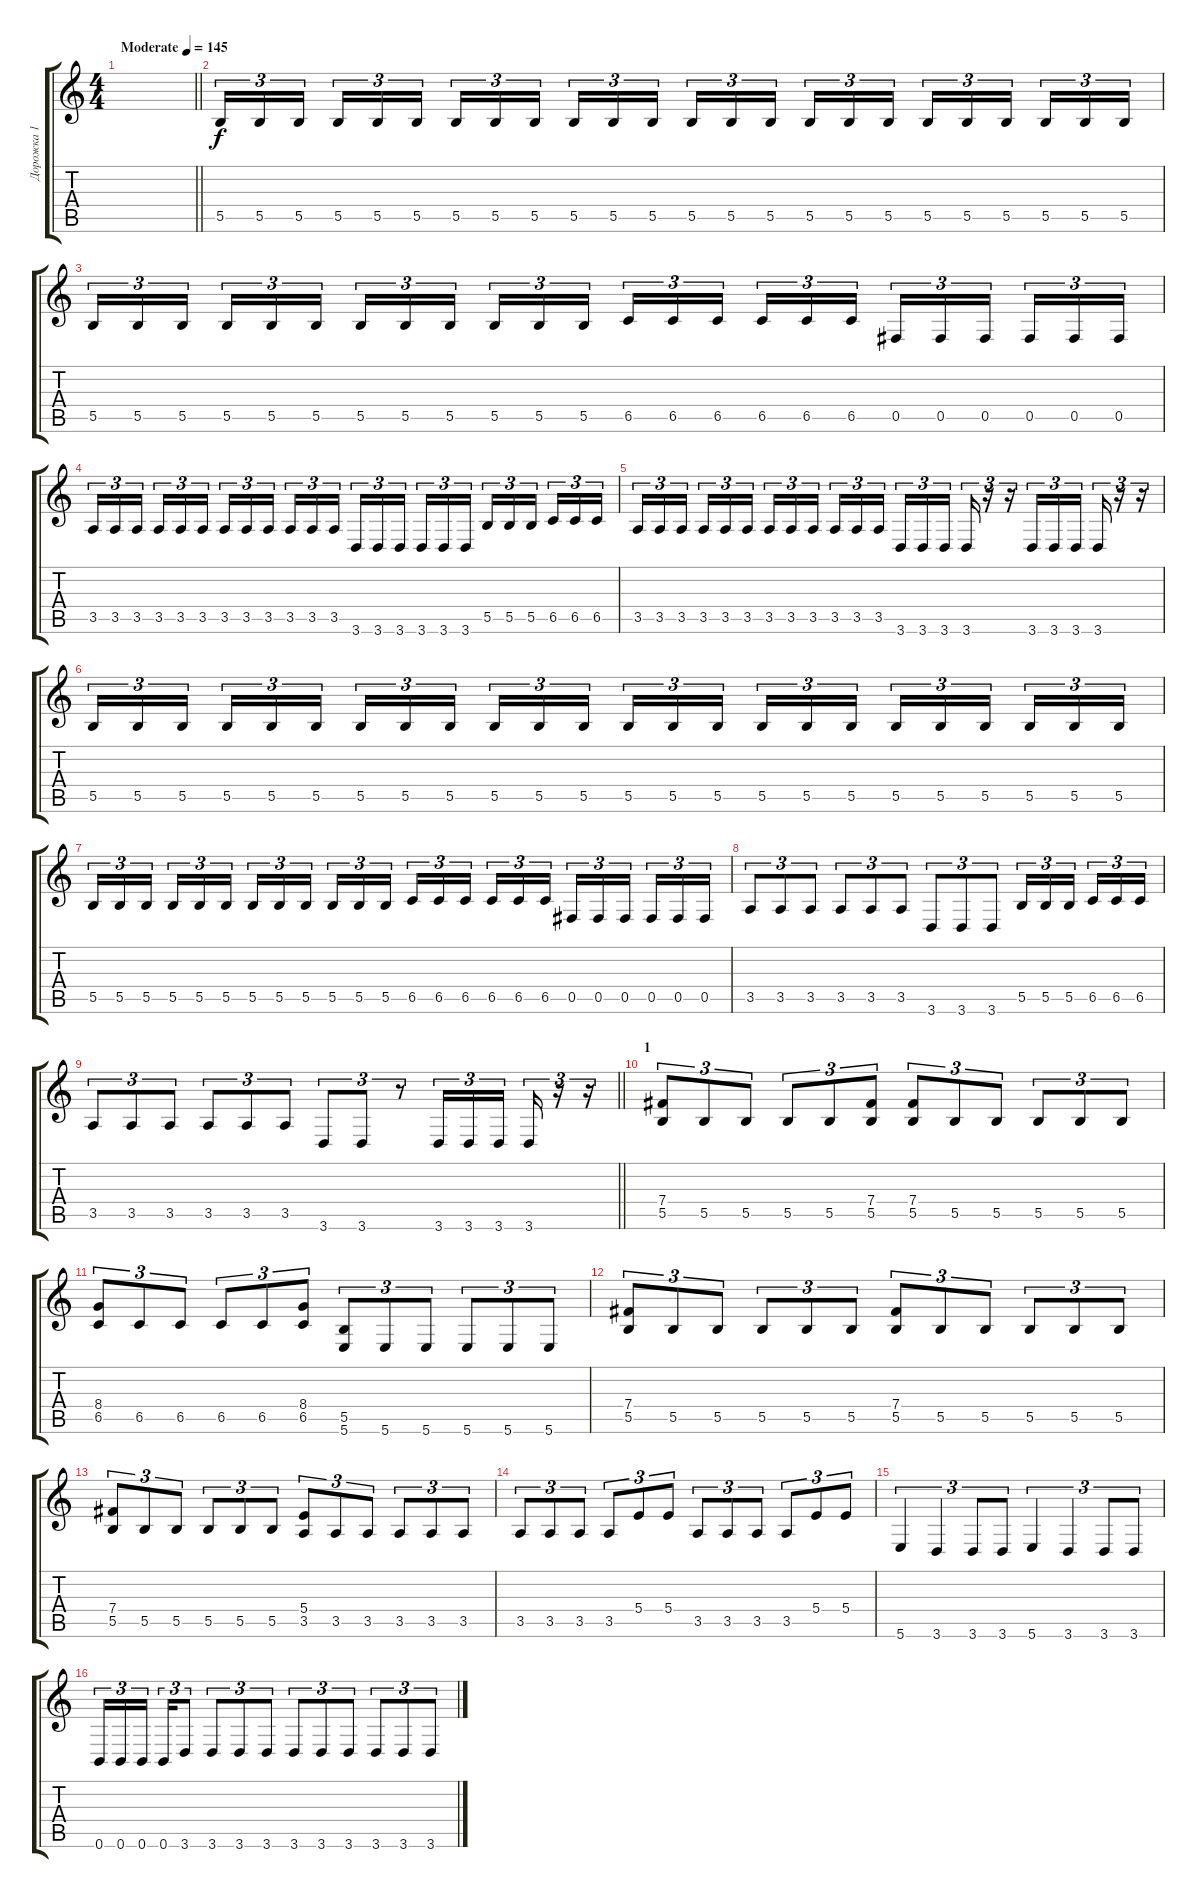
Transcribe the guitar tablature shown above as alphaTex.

\track ("Дорожка 1" "Дорожка 1") {instrument distortionguitar}
\staff {score tabs}
\tuning (Db4 Ab3 E3 B2 Gb2 B1) {hide}
\ts (4 4)
\tempo (145 "Moderate")
\clef g2
\barLineRight lightlight
\ks c
|
\section ("" " ")
5.5.16{tu (3 2)} 5.5.16{tu (3 2)} 5.5.16{tu (3 2) beam splitsecondary} 5.5.16{tu (3 2)} 5.5.16{tu (3 2)} 5.5.16{tu (3 2)} 5.5.16{tu (3 2)} 5.5.16{tu (3 2)} 5.5.16{tu (3 2) beam splitsecondary} 5.5.16{tu (3 2)} 5.5.16{tu (3 2)} 5.5.16{tu (3 2)} 5.5.16{tu (3 2)} 5.5.16{tu (3 2)} 5.5.16{tu (3 2) beam splitsecondary} 5.5.16{tu (3 2)} 5.5.16{tu (3 2)} 5.5.16{tu (3 2)} 5.5.16{tu (3 2)} 5.5.16{tu (3 2)} 5.5.16{tu (3 2) beam splitsecondary} 5.5.16{tu (3 2)} 5.5.16{tu (3 2)} 5.5.16{tu (3 2)} |
5.5.16{tu (3 2)} 5.5.16{tu (3 2)} 5.5.16{tu (3 2) beam splitsecondary} 5.5.16{tu (3 2)} 5.5.16{tu (3 2)} 5.5.16{tu (3 2)} 5.5.16{tu (3 2)} 5.5.16{tu (3 2)} 5.5.16{tu (3 2) beam splitsecondary} 5.5.16{tu (3 2)} 5.5.16{tu (3 2)} 5.5.16{tu (3 2)} 6.5.16{tu (3 2)} 6.5.16{tu (3 2)} 6.5.16{tu (3 2) beam splitsecondary} 6.5.16{tu (3 2)} 6.5.16{tu (3 2)} 6.5.16{tu (3 2)} 0.5.16{tu (3 2)} 0.5.16{tu (3 2)} 0.5.16{tu (3 2) beam splitsecondary} 0.5.16{tu (3 2)} 0.5.16{tu (3 2)} 0.5.16{tu (3 2)} |
3.5.16{tu (3 2)} 3.5.16{tu (3 2)} 3.5.16{tu (3 2) beam splitsecondary} 3.5.16{tu (3 2)} 3.5.16{tu (3 2)} 3.5.16{tu (3 2)} 3.5.16{tu (3 2)} 3.5.16{tu (3 2)} 3.5.16{tu (3 2) beam splitsecondary} 3.5.16{tu (3 2)} 3.5.16{tu (3 2)} 3.5.16{tu (3 2)} 3.6.16{tu (3 2)} 3.6.16{tu (3 2)} 3.6.16{tu (3 2) beam splitsecondary} 3.6.16{tu (3 2)} 3.6.16{tu (3 2)} 3.6.16{tu (3 2)} 5.5.16{tu (3 2)} 5.5.16{tu (3 2)} 5.5.16{tu (3 2) beam splitsecondary} 6.5.16{tu (3 2)} 6.5.16{tu (3 2)} 6.5.16{tu (3 2)} |
3.5.16{tu (3 2)} 3.5.16{tu (3 2)} 3.5.16{tu (3 2) beam splitsecondary} 3.5.16{tu (3 2)} 3.5.16{tu (3 2)} 3.5.16{tu (3 2)} 3.5.16{tu (3 2)} 3.5.16{tu (3 2)} 3.5.16{tu (3 2) beam splitsecondary} 3.5.16{tu (3 2)} 3.5.16{tu (3 2)} 3.5.16{tu (3 2)} 3.6.16{tu (3 2)} 3.6.16{tu (3 2)} 3.6.16{tu (3 2) beam splitsecondary} 3.6.16{tu (3 2)} r.16{tu (3 2)} r.16{tu (3 2)} 3.6.16{tu (3 2)} 3.6.16{tu (3 2)} 3.6.16{tu (3 2) beam splitsecondary} 3.6.16{tu (3 2)} r.16{tu (3 2)} r.16{tu (3 2)} |
5.5.16{tu (3 2)} 5.5.16{tu (3 2)} 5.5.16{tu (3 2) beam splitsecondary} 5.5.16{tu (3 2)} 5.5.16{tu (3 2)} 5.5.16{tu (3 2)} 5.5.16{tu (3 2)} 5.5.16{tu (3 2)} 5.5.16{tu (3 2) beam splitsecondary} 5.5.16{tu (3 2)} 5.5.16{tu (3 2)} 5.5.16{tu (3 2)} 5.5.16{tu (3 2)} 5.5.16{tu (3 2)} 5.5.16{tu (3 2) beam splitsecondary} 5.5.16{tu (3 2)} 5.5.16{tu (3 2)} 5.5.16{tu (3 2)} 5.5.16{tu (3 2)} 5.5.16{tu (3 2)} 5.5.16{tu (3 2) beam splitsecondary} 5.5.16{tu (3 2)} 5.5.16{tu (3 2)} 5.5.16{tu (3 2)} |
5.5.16{tu (3 2)} 5.5.16{tu (3 2)} 5.5.16{tu (3 2) beam splitsecondary} 5.5.16{tu (3 2)} 5.5.16{tu (3 2)} 5.5.16{tu (3 2)} 5.5.16{tu (3 2)} 5.5.16{tu (3 2)} 5.5.16{tu (3 2) beam splitsecondary} 5.5.16{tu (3 2)} 5.5.16{tu (3 2)} 5.5.16{tu (3 2)} 6.5.16{tu (3 2)} 6.5.16{tu (3 2)} 6.5.16{tu (3 2) beam splitsecondary} 6.5.16{tu (3 2)} 6.5.16{tu (3 2)} 6.5.16{tu (3 2)} 0.5.16{tu (3 2)} 0.5.16{tu (3 2)} 0.5.16{tu (3 2) beam splitsecondary} 0.5.16{tu (3 2)} 0.5.16{tu (3 2)} 0.5.16{tu (3 2)} |
3.5.8{tu (3 2)} 3.5.8{tu (3 2)} 3.5.8{tu (3 2)} 3.5.8{tu (3 2)} 3.5.8{tu (3 2)} 3.5.8{tu (3 2)} 3.6.8{tu (3 2)} 3.6.8{tu (3 2)} 3.6.8{tu (3 2)} 5.5.16{tu (3 2)} 5.5.16{tu (3 2)} 5.5.16{tu (3 2) beam splitsecondary} 6.5.16{tu (3 2)} 6.5.16{tu (3 2)} 6.5.16{tu (3 2)} |
\barLineRight lightlight
3.5.8{tu (3 2)} 3.5.8{tu (3 2)} 3.5.8{tu (3 2)} 3.5.8{tu (3 2)} 3.5.8{tu (3 2)} 3.5.8{tu (3 2)} 3.6.8{tu (3 2)} 3.6.8{tu (3 2)} r.8{tu (3 2)} 3.6.16{tu (3 2)} 3.6.16{tu (3 2)} 3.6.16{tu (3 2) beam splitsecondary} 3.6.16{tu (3 2)} r.16{tu (3 2)} r.16{tu (3 2)} |
\section ("" "1")
(7.4 5.5).8{tu (3 2)} 5.5.8{tu (3 2)} 5.5.8{tu (3 2)} 5.5.8{tu (3 2)} 5.5.8{tu (3 2)} (7.4 5.5).8{tu (3 2)} (7.4 5.5).8{tu (3 2)} 5.5.8{tu (3 2)} 5.5.8{tu (3 2)} 5.5.8{tu (3 2)} 5.5.8{tu (3 2)} 5.5.8{tu (3 2)} |
(8.4 6.5).8{tu (3 2)} 6.5.8{tu (3 2)} 6.5.8{tu (3 2)} 6.5.8{tu (3 2)} 6.5.8{tu (3 2)} (8.4 6.5).8{tu (3 2)} (5.5 5.6).8{tu (3 2)} 5.6.8{tu (3 2)} 5.6.8{tu (3 2)} 5.6.8{tu (3 2)} 5.6.8{tu (3 2)} 5.6.8{tu (3 2)} |
(7.4 5.5).8{tu (3 2)} 5.5.8{tu (3 2)} 5.5.8{tu (3 2)} 5.5.8{tu (3 2)} 5.5.8{tu (3 2)} 5.5.8{tu (3 2)} (7.4 5.5).8{tu (3 2)} 5.5.8{tu (3 2)} 5.5.8{tu (3 2)} 5.5.8{tu (3 2)} 5.5.8{tu (3 2)} 5.5.8{tu (3 2)} |
(7.4 5.5).8{tu (3 2)} 5.5.8{tu (3 2)} 5.5.8{tu (3 2)} 5.5.8{tu (3 2)} 5.5.8{tu (3 2)} 5.5.8{tu (3 2)} (5.4 3.5).8{tu (3 2)} 3.5.8{tu (3 2)} 3.5.8{tu (3 2)} 3.5.8{tu (3 2)} 3.5.8{tu (3 2)} 3.5.8{tu (3 2)} |
3.5.8{tu (3 2)} 3.5.8{tu (3 2)} 3.5.8{tu (3 2)} 3.5.8{tu (3 2)} 5.4.8{tu (3 2)} 5.4.8{tu (3 2)} 3.5.8{tu (3 2)} 3.5.8{tu (3 2)} 3.5.8{tu (3 2)} 3.5.8{tu (3 2)} 5.4.8{tu (3 2)} 5.4.8{tu (3 2)} |
5.6.4{tu (3 2)} 3.6.4{tu (3 2)} 3.6.8{tu (3 2)} 3.6.8{tu (3 2)} 5.6.4{tu (3 2)} 3.6.4{tu (3 2)} 3.6.8{tu (3 2)} 3.6.8{tu (3 2)} |
0.6.16{tu (3 2)} 0.6.16{tu (3 2)} 0.6.16{tu (3 2) beam splitsecondary} 0.6.16{tu (3 2)} 3.6.8{tu (3 2)} 3.6.8{tu (3 2)} 3.6.8{tu (3 2)} 3.6.8{tu (3 2)} 3.6.8{tu (3 2)} 3.6.8{tu (3 2)} 3.6.8{tu (3 2)} 3.6.8{tu (3 2)} 3.6.8{tu (3 2)} 3.6.8{tu (3 2)}
